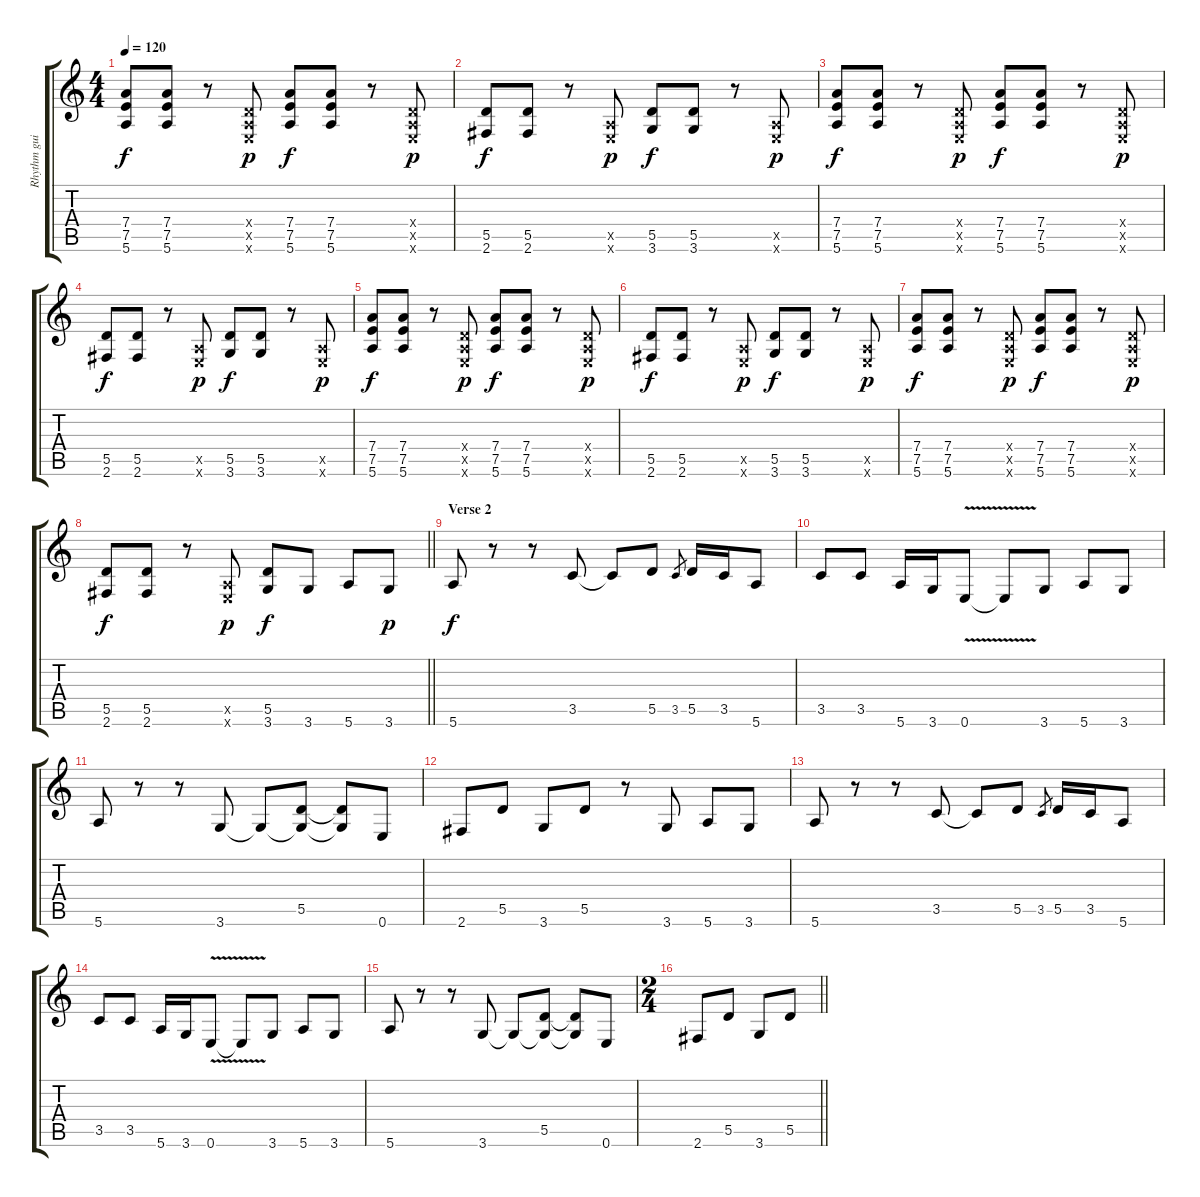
\track ("Rhythm guitar (Paul Raymond)" "Rhythm gui") {instrument overdrivenguitar}
\staff {score tabs}
\tuning (E4 B3 G3 D3 A2 E2) {hide}
\ts (4 4)
\tempo 120
\clef g2
\ks c
(7.4 7.5 5.6).8{dy f} (7.4 7.5 5.6).8 r.8 (0.4{x} 0.5{x} 0.6{x}).8{dy p} (7.4 7.5 5.6).8{dy f} (7.4 7.5 5.6).8 r.8 (0.4{x} 0.5{x} 0.6{x}).8{dy p} |
(5.5 2.6).8{dy f} (5.5 2.6).8 r.8 (0.5{x} 0.6{x}).8{dy p} (5.5 3.6).8{dy f} (5.5 3.6).8 r.8 (0.5{x} 0.6{x}).8{dy p} |
(7.4 7.5 5.6).8{dy f} (7.4 7.5 5.6).8 r.8 (0.4{x} 0.5{x} 0.6{x}).8{dy p} (7.4 7.5 5.6).8{dy f} (7.4 7.5 5.6).8 r.8 (0.4{x} 0.5{x} 0.6{x}).8{dy p} |
(5.5 2.6).8{dy f} (5.5 2.6).8 r.8 (0.5{x} 0.6{x}).8{dy p} (5.5 3.6).8{dy f} (5.5 3.6).8 r.8 (0.5{x} 0.6{x}).8{dy p} |
(7.4 7.5 5.6).8{dy f} (7.4 7.5 5.6).8 r.8 (0.4{x} 0.5{x} 0.6{x}).8{dy p} (7.4 7.5 5.6).8{dy f} (7.4 7.5 5.6).8 r.8 (0.4{x} 0.5{x} 0.6{x}).8{dy p} |
(5.5 2.6).8{dy f} (5.5 2.6).8 r.8 (0.5{x} 0.6{x}).8{dy p} (5.5 3.6).8{dy f} (5.5 3.6).8 r.8 (0.5{x} 0.6{x}).8{dy p} |
(7.4 7.5 5.6).8{dy f} (7.4 7.5 5.6).8 r.8 (0.4{x} 0.5{x} 0.6{x}).8{dy p} (7.4 7.5 5.6).8{dy f} (7.4 7.5 5.6).8 r.8 (0.4{x} 0.5{x} 0.6{x}).8{dy p} |
\barLineRight lightlight
(5.5 2.6).8{dy f} (5.5 2.6).8 r.8 (0.5{x} 0.6{x}).8{dy p} (5.5 3.6).8{dy f} 3.6.8 5.6.8 3.6.8{dy p} |
\section ("" "Verse 2")
5.6.8{dy f} r.8 r.8 3.5.8 3.5{t}.8 5.5.8 3.5.8{gr} 5.5.16 3.5.16 5.6.8 |
3.5.8 3.5.8 5.6.16 3.6.16 0.6{v}.8 0.6{t}.8 3.6.8 5.6.8 3.6.8 |
5.6.8 r.8 r.8 3.6.8 3.6{t}.8 (5.5 3.6{t}).8 (5.5{t} 3.6{t}).8 0.6.8 |
2.6.8 5.5.8 3.6.8 5.5.8 r.8 3.6.8 5.6.8 3.6.8 |
5.6.8 r.8 r.8 3.5.8 3.5{t}.8 5.5.8 3.5.8{gr} 5.5.16 3.5.16 5.6.8 |
3.5.8 3.5.8 5.6.16 3.6.16 0.6{v}.8 0.6{t}.8 3.6.8 5.6.8 3.6.8 |
5.6.8 r.8 r.8 3.6.8 3.6{t}.8 (5.5 3.6{t}).8 (5.5{t} 3.6{t}).8 0.6.8 |
\ts (2 4)
\barLineRight lightlight
2.6.8 5.5.8 3.6.8 5.5.8
